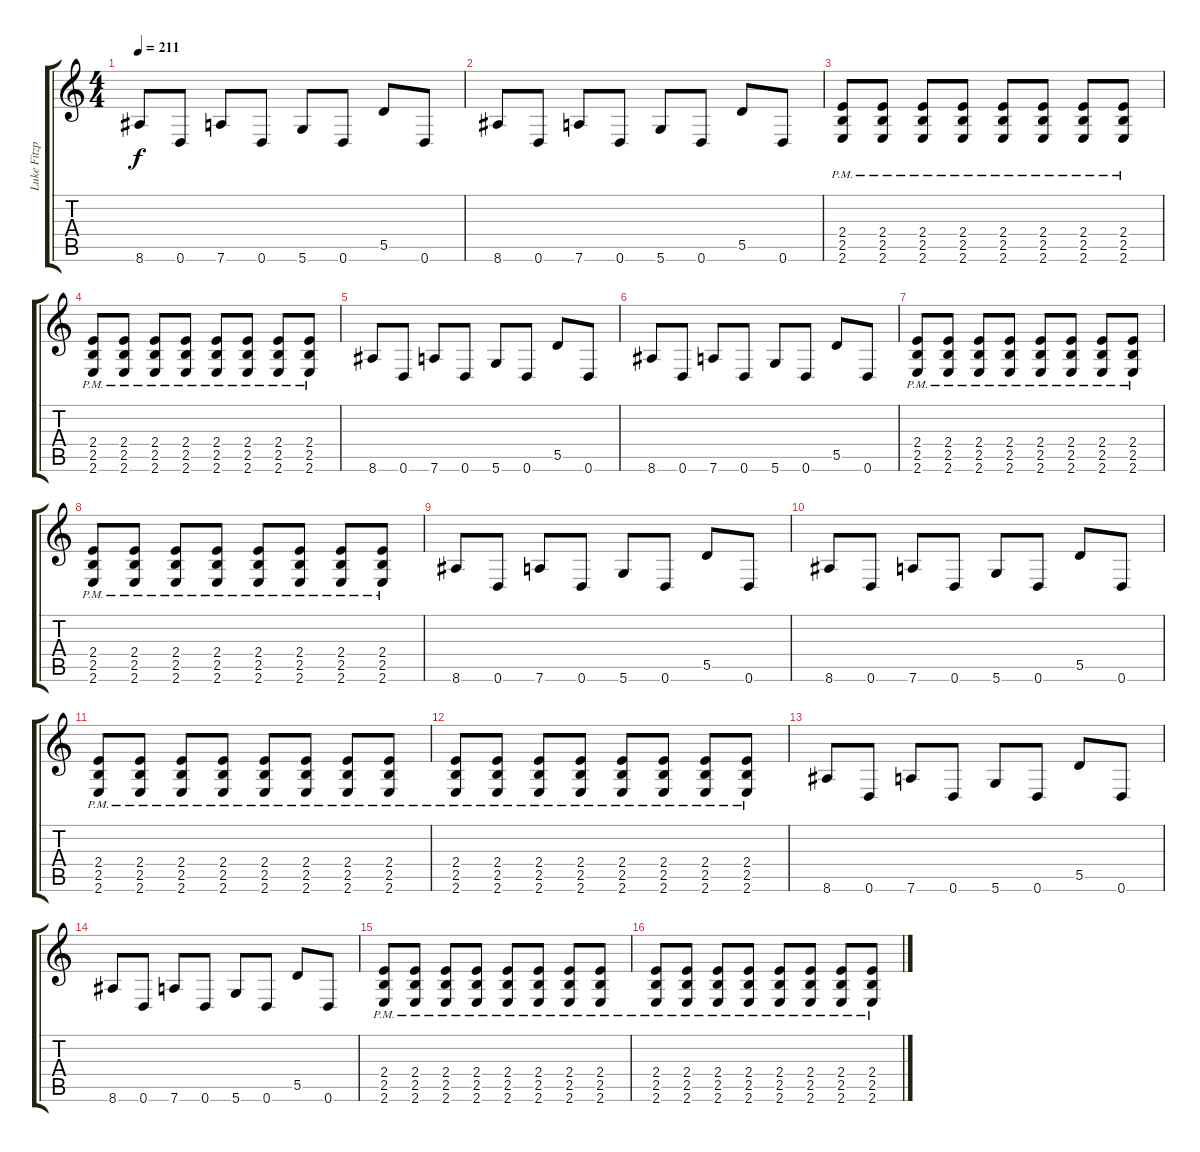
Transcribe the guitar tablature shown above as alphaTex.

\track ("Luke Fitzpatrick" "Luke Fitzp") {instrument distortionguitar}
\staff {score tabs}
\tuning (E4 B3 G3 D3 A2 D2) {hide}
\ts (4 4)
\tempo 211
\clef g2
\ks c
8.6.8{dy f} 0.6.8 7.6.8 0.6.8 5.6.8 0.6.8 5.5.8 0.6.8 |
8.6.8 0.6.8 7.6.8 0.6.8 5.6.8 0.6.8 5.5.8 0.6.8 |
(2.4{pm} 2.5{pm} 2.6{pm}).8 (2.4{pm} 2.5{pm} 2.6{pm}).8 (2.4{pm} 2.5{pm} 2.6{pm}).8 (2.4{pm} 2.5{pm} 2.6{pm}).8 (2.4{pm} 2.5{pm} 2.6{pm}).8 (2.4{pm} 2.5{pm} 2.6{pm}).8 (2.4{pm} 2.5{pm} 2.6{pm}).8 (2.4{pm} 2.5{pm} 2.6{pm}).8 |
(2.4{pm} 2.5{pm} 2.6{pm}).8 (2.4{pm} 2.5{pm} 2.6{pm}).8 (2.4{pm} 2.5{pm} 2.6{pm}).8 (2.4{pm} 2.5{pm} 2.6{pm}).8 (2.4{pm} 2.5{pm} 2.6{pm}).8 (2.4{pm} 2.5{pm} 2.6{pm}).8 (2.4{pm} 2.5{pm} 2.6{pm}).8 (2.4{pm} 2.5{pm} 2.6{pm}).8 |
8.6.8 0.6.8 7.6.8 0.6.8 5.6.8 0.6.8 5.5.8 0.6.8 |
8.6.8 0.6.8 7.6.8 0.6.8 5.6.8 0.6.8 5.5.8 0.6.8 |
(2.4{pm} 2.5{pm} 2.6{pm}).8 (2.4{pm} 2.5{pm} 2.6{pm}).8 (2.4{pm} 2.5{pm} 2.6{pm}).8 (2.4{pm} 2.5{pm} 2.6{pm}).8 (2.4{pm} 2.5{pm} 2.6{pm}).8 (2.4{pm} 2.5{pm} 2.6{pm}).8 (2.4{pm} 2.5{pm} 2.6{pm}).8 (2.4{pm} 2.5{pm} 2.6{pm}).8 |
(2.4{pm} 2.5{pm} 2.6{pm}).8 (2.4{pm} 2.5{pm} 2.6{pm}).8 (2.4{pm} 2.5{pm} 2.6{pm}).8 (2.4{pm} 2.5{pm} 2.6{pm}).8 (2.4{pm} 2.5{pm} 2.6{pm}).8 (2.4{pm} 2.5{pm} 2.6{pm}).8 (2.4{pm} 2.5{pm} 2.6{pm}).8 (2.4{pm} 2.5{pm} 2.6{pm}).8 |
8.6.8 0.6.8 7.6.8 0.6.8 5.6.8 0.6.8 5.5.8 0.6.8 |
8.6.8 0.6.8 7.6.8 0.6.8 5.6.8 0.6.8 5.5.8 0.6.8 |
(2.4{pm} 2.5{pm} 2.6{pm}).8 (2.4{pm} 2.5{pm} 2.6{pm}).8 (2.4{pm} 2.5{pm} 2.6{pm}).8 (2.4{pm} 2.5{pm} 2.6{pm}).8 (2.4{pm} 2.5{pm} 2.6{pm}).8 (2.4{pm} 2.5{pm} 2.6{pm}).8 (2.4{pm} 2.5{pm} 2.6{pm}).8 (2.4{pm} 2.5{pm} 2.6{pm}).8 |
(2.4{pm} 2.5{pm} 2.6{pm}).8 (2.4{pm} 2.5{pm} 2.6{pm}).8 (2.4{pm} 2.5{pm} 2.6{pm}).8 (2.4{pm} 2.5{pm} 2.6{pm}).8 (2.4{pm} 2.5{pm} 2.6{pm}).8 (2.4{pm} 2.5{pm} 2.6{pm}).8 (2.4{pm} 2.5{pm} 2.6{pm}).8 (2.4{pm} 2.5{pm} 2.6{pm}).8 |
8.6.8 0.6.8 7.6.8 0.6.8 5.6.8 0.6.8 5.5.8 0.6.8 |
8.6.8 0.6.8 7.6.8 0.6.8 5.6.8 0.6.8 5.5.8 0.6.8 |
(2.4{pm} 2.5{pm} 2.6{pm}).8 (2.4{pm} 2.5{pm} 2.6{pm}).8 (2.4{pm} 2.5{pm} 2.6{pm}).8 (2.4{pm} 2.5{pm} 2.6{pm}).8 (2.4{pm} 2.5{pm} 2.6{pm}).8 (2.4{pm} 2.5{pm} 2.6{pm}).8 (2.4{pm} 2.5{pm} 2.6{pm}).8 (2.4{pm} 2.5{pm} 2.6{pm}).8 |
(2.4{pm} 2.5{pm} 2.6{pm}).8 (2.4{pm} 2.5{pm} 2.6{pm}).8 (2.4{pm} 2.5{pm} 2.6{pm}).8 (2.4{pm} 2.5{pm} 2.6{pm}).8 (2.4{pm} 2.5{pm} 2.6{pm}).8 (2.4{pm} 2.5{pm} 2.6{pm}).8 (2.4{pm} 2.5{pm} 2.6{pm}).8 (2.4{pm} 2.5{pm} 2.6{pm}).8
